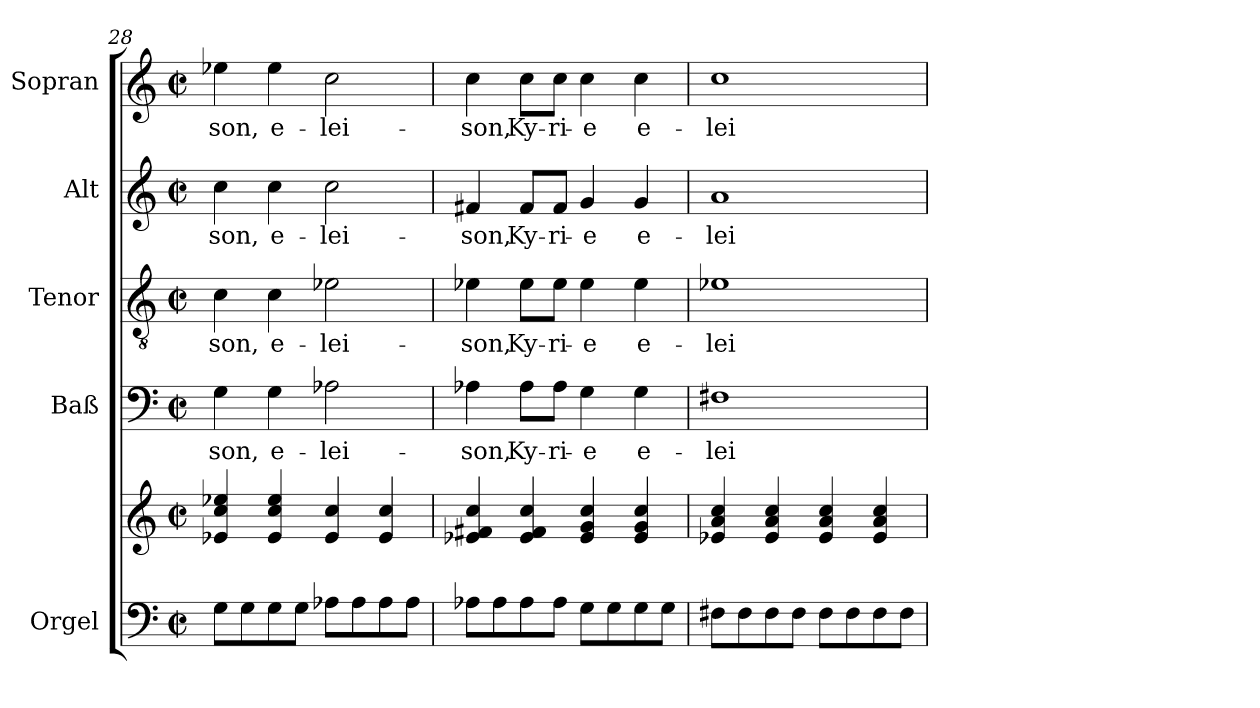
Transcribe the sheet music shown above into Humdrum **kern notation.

**kern	**kern	**kern	**text	**kern	**text	**kern	**text	**kern	**text
*part5	*part5	*part4	*part4	*part3	*part3	*part2	*part2	*part1	*part1
*staff6	*staff5	*staff4	*staff4	*staff3	*staff3	*staff2	*staff2	*staff1	*staff1
*I"Orgel	*	*I"Baß	*	*I"Tenor	*	*I"Alt	*	*I"Sopran	*
*clefF4	*clefG2	*clefF4	*	*clefGv2	*	*clefG2	*	*clefG2	*
*k[]	*k[]	*k[]	*	*k[]	*	*k[]	*	*k[]	*
*C:	*C:	*C:	*	*C:	*	*C:	*	*C:	*
*M2/2	*M2/2	*M2/2	*	*M2/2	*	*M2/2	*	*M2/2	*
*met(c|)	*met(c|)	*met(c|)	*	*met(c|)	*	*met(c|)	*	*met(c|)	*
=28	=28	=28	=28	=28	=28	=28	=28	=28	=28
!	!	!	!LO:LY:b	!	!LO:LY:b	!	!LO:LY:b	!	!LO:LY:b
8G\L	4e-X/ 4cc/ 4ee-X/	4G\	-son,	4c\	-son,	4cc\	-son,	4ee-X\	-son,
8G\	.	.	.	.	.	.	.	.	.
!	!	!	!LO:LY:b	!	!LO:LY:b	!	!LO:LY:b	!	!LO:LY:b
8G\	4e-/ 4cc/ 4ee-/	4G\	e-	4c\	e-	4cc\	e-	4ee-\	e-
8G\J	.	.	.	.	.	.	.	.	.
!	!	!	!LO:LY:b	!	!LO:LY:b	!	!LO:LY:b	!	!LO:LY:b
8A-X\L	4e-/ 4cc/	2A-X\	-lei-	2e-X\	-lei-	2cc\	-lei-	2cc\	-lei-
8A-\	.	.	.	.	.	.	.	.	.
8A-\	4e-/ 4cc/	.	.	.	.	.	.	.	.
8A-\J	.	.	.	.	.	.	.	.	.
=29	=29	=29	=29	=29	=29	=29	=29	=29	=29
!	!	!	!LO:LY:b	!	!LO:LY:b	!	!LO:LY:b	!	!LO:LY:b
8A-X\L	4e-X/ 4f#X/ 4cc/	4A-X\	-son,	4e-X\	-son,	4f#X/	-son,	4cc\	-son,
8A-\	.	.	.	.	.	.	.	.	.
!	!	!	!LO:LY:b	!	!LO:LY:b	!	!LO:LY:b	!	!LO:LY:b
8A-\	4e-/ 4f#/ 4cc/	8A-\L	Ky-	8e-\L	Ky-	8f#/L	Ky-	8cc\L	Ky-
!	!	!	!LO:LY:b	!	!LO:LY:b	!	!LO:LY:b	!	!LO:LY:b
8A-\J	.	8A-\J	-ri-	8e-\J	-ri-	8f#/J	-ri-	8cc\J	-ri-
!	!	!	!LO:LY:b	!	!LO:LY:b	!	!LO:LY:b	!	!LO:LY:b
8G\L	4e-/ 4g/ 4cc/	4G\	-e	4e-\	-e	4g/	-e	4cc\	-e
8G\	.	.	.	.	.	.	.	.	.
!	!	!	!LO:LY:b	!	!LO:LY:b	!	!LO:LY:b	!	!LO:LY:b
8G\	4e-/ 4g/ 4cc/	4G\	e-	4e-\	e-	4g/	e-	4cc\	e-
8G\J	.	.	.	.	.	.	.	.	.
=30	=30	=30	=30	=30	=30	=30	=30	=30	=30
!	!	!	!LO:LY:b	!	!LO:LY:b	!	!LO:LY:b	!	!LO:LY:b
8F#X\L	4e-X/ 4a/ 4cc/	1F#X	-lei-	1e-X	-lei-	1a	-lei-	1cc	-lei-
8F#\	.	.	.	.	.	.	.	.	.
8F#\	4e-/ 4a/ 4cc/	.	.	.	.	.	.	.	.
8F#\J	.	.	.	.	.	.	.	.	.
8F#\L	4e-/ 4a/ 4cc/	.	.	.	.	.	.	.	.
8F#\	.	.	.	.	.	.	.	.	.
8F#\	4e-/ 4a/ 4cc/	.	.	.	.	.	.	.	.
8F#\J	.	.	.	.	.	.	.	.	.
=	=	=	=	=	=	=	=	=	=
*-	*-	*-	*-	*-	*-	*-	*-	*-	*-
